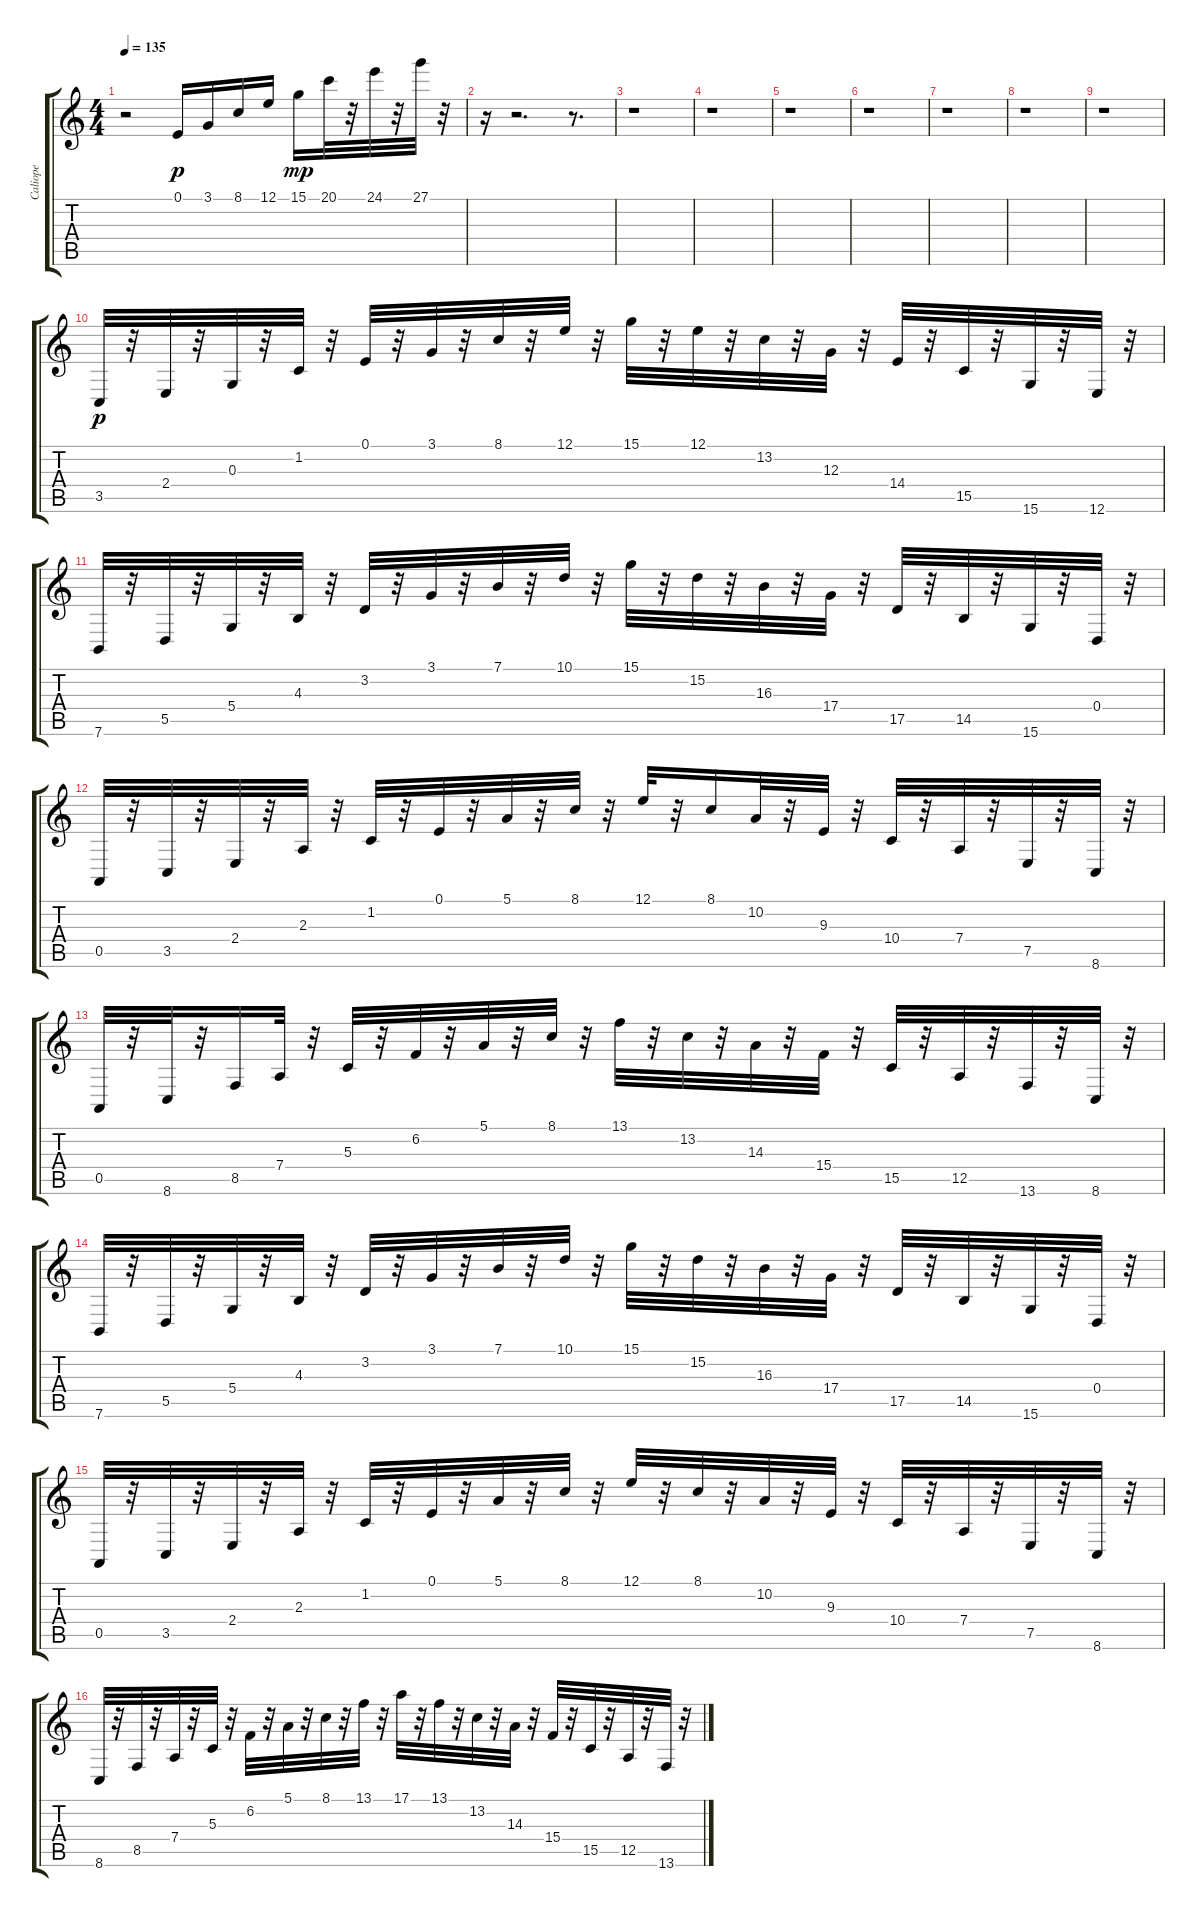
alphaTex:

\track ("Caliope" "Caliope") {instrument lead3calliope}
\staff {score tabs}
\tuning (E4 B3 G3 D3 A2 E2) {hide}
\ts (4 4)
\tempo 135
\clef g2
\ks c
r.2{dy mp} 0.1.16{dy p} 3.1.16 8.1.16 12.1.16 15.1.16{dy mp} 20.1.32 r.32 24.1.32 r.32 27.1.32 r.32 |
r.16 r.2{d} r.8{d} |
r.1 |
r.1 |
r.1 |
r.1 |
r.1 |
r.1 |
r.1 |
3.5.32{dy p} r.32 2.4.32 r.32 0.3.32 r.32 1.2.32 r.32 0.1.32 r.32 3.1.32 r.32 8.1.32 r.32 12.1.32 r.32 15.1.32 r.32 12.1.32 r.32 13.2.32 r.32 12.3.32 r.32 14.4.32 r.32 15.5.32 r.32 15.6.32 r.32 12.6.32 r.32 |
7.6.32 r.32 5.5.32 r.32 5.4.32 r.32 4.3.32 r.32 3.2.32 r.32 3.1.32 r.32 7.1.32 r.32 10.1.32 r.32 15.1.32 r.32 15.2.32 r.32 16.3.32 r.32 17.4.32 r.32 17.5.32 r.32 14.5.32 r.32 15.6.32 r.32 0.4.32 r.32 |
0.5.32 r.32 3.5.32 r.32 2.4.32 r.32 2.3.32 r.32 1.2.32 r.32 0.1.32 r.32 5.1.32 r.32 8.1.32 r.32 12.1.32 r.32 8.1.16 10.2.32 r.32 9.3.32 r.32 10.4.32 r.32 7.4.32 r.32 7.5.32 r.32 8.6.32 r.32 |
0.5.32 r.32 8.6.32 r.32 8.5.16 7.4.32 r.32 5.3.32 r.32 6.2.32 r.32 5.1.32 r.32 8.1.32 r.32 13.1.32 r.32 13.2.32 r.32 14.3.32 r.32 15.4.32 r.32 15.5.32 r.32 12.5.32 r.32 13.6.32 r.32 8.6.32 r.32 |
7.6.32 r.32 5.5.32 r.32 5.4.32 r.32 4.3.32 r.32 3.2.32 r.32 3.1.32 r.32 7.1.32 r.32 10.1.32 r.32 15.1.32 r.32 15.2.32 r.32 16.3.32 r.32 17.4.32 r.32 17.5.32 r.32 14.5.32 r.32 15.6.32 r.32 0.4.32 r.32 |
0.5.32 r.32 3.5.32 r.32 2.4.32 r.32 2.3.32 r.32 1.2.32 r.32 0.1.32 r.32 5.1.32 r.32 8.1.32 r.32 12.1.32 r.32 8.1.32 r.32 10.2.32 r.32 9.3.32 r.32 10.4.32 r.32 7.4.32 r.32 7.5.32 r.32 8.6.32 r.32 |
8.6.32 r.32 8.5.32 r.32 7.4.32 r.32 5.3.32 r.32 6.2.32 r.32 5.1.32 r.32 8.1.32 r.32 13.1.32 r.32 17.1.32 r.32 13.1.32 r.32 13.2.32 r.32 14.3.32 r.32 15.4.32 r.32 15.5.32 r.32 12.5.32 r.32 13.6.32 r.32
